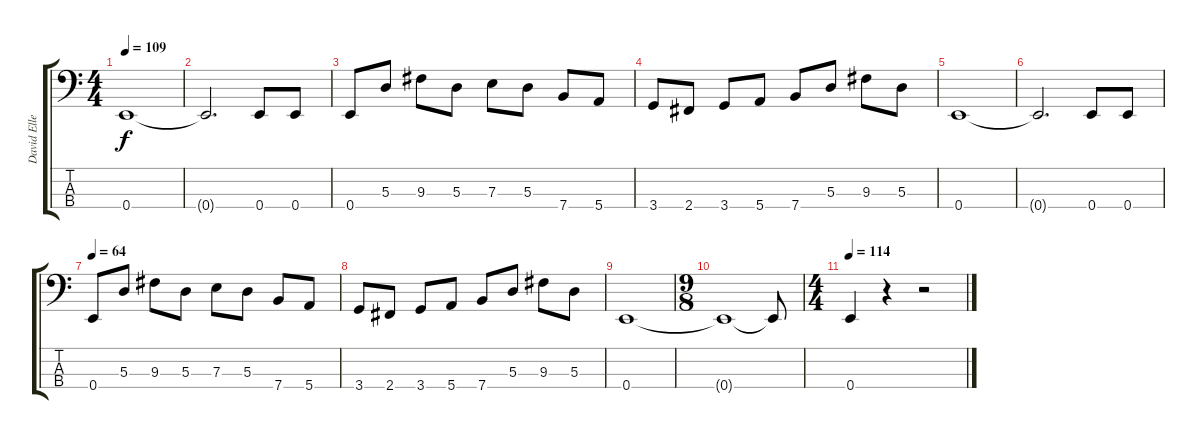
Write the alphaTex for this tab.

\track ("David Ellefson" "David Elle") {instrument electricbasspick}
\staff {score tabs}
\tuning (G2 D2 A1 E1) {hide}
\ts (4 4)
\tempo 109
\clef f4
\ks c
0.4.1{dy f} |
0.4{t}.2{d} 0.4.8 0.4.8 |
0.4.8 5.3.8 9.3.8 5.3.8 7.3.8 5.3.8 7.4.8 5.4.8 |
3.4.8 2.4.8 3.4.8 5.4.8 7.4.8 5.3.8 9.3.8 5.3.8 |
0.4.1 |
0.4{t}.2{d} 0.4.8 0.4.8 |
\tempo 64
0.4.8 5.3.8 9.3.8 5.3.8 7.3.8 5.3.8 7.4.8 5.4.8 |
3.4.8 2.4.8 3.4.8 5.4.8 7.4.8 5.3.8 9.3.8 5.3.8 |
0.4.1 |
\ts (9 8)
0.4{t}.1 0.4{t}.8 |
\ts (4 4)
\tempo 114
0.4.4 r.4 r.2
